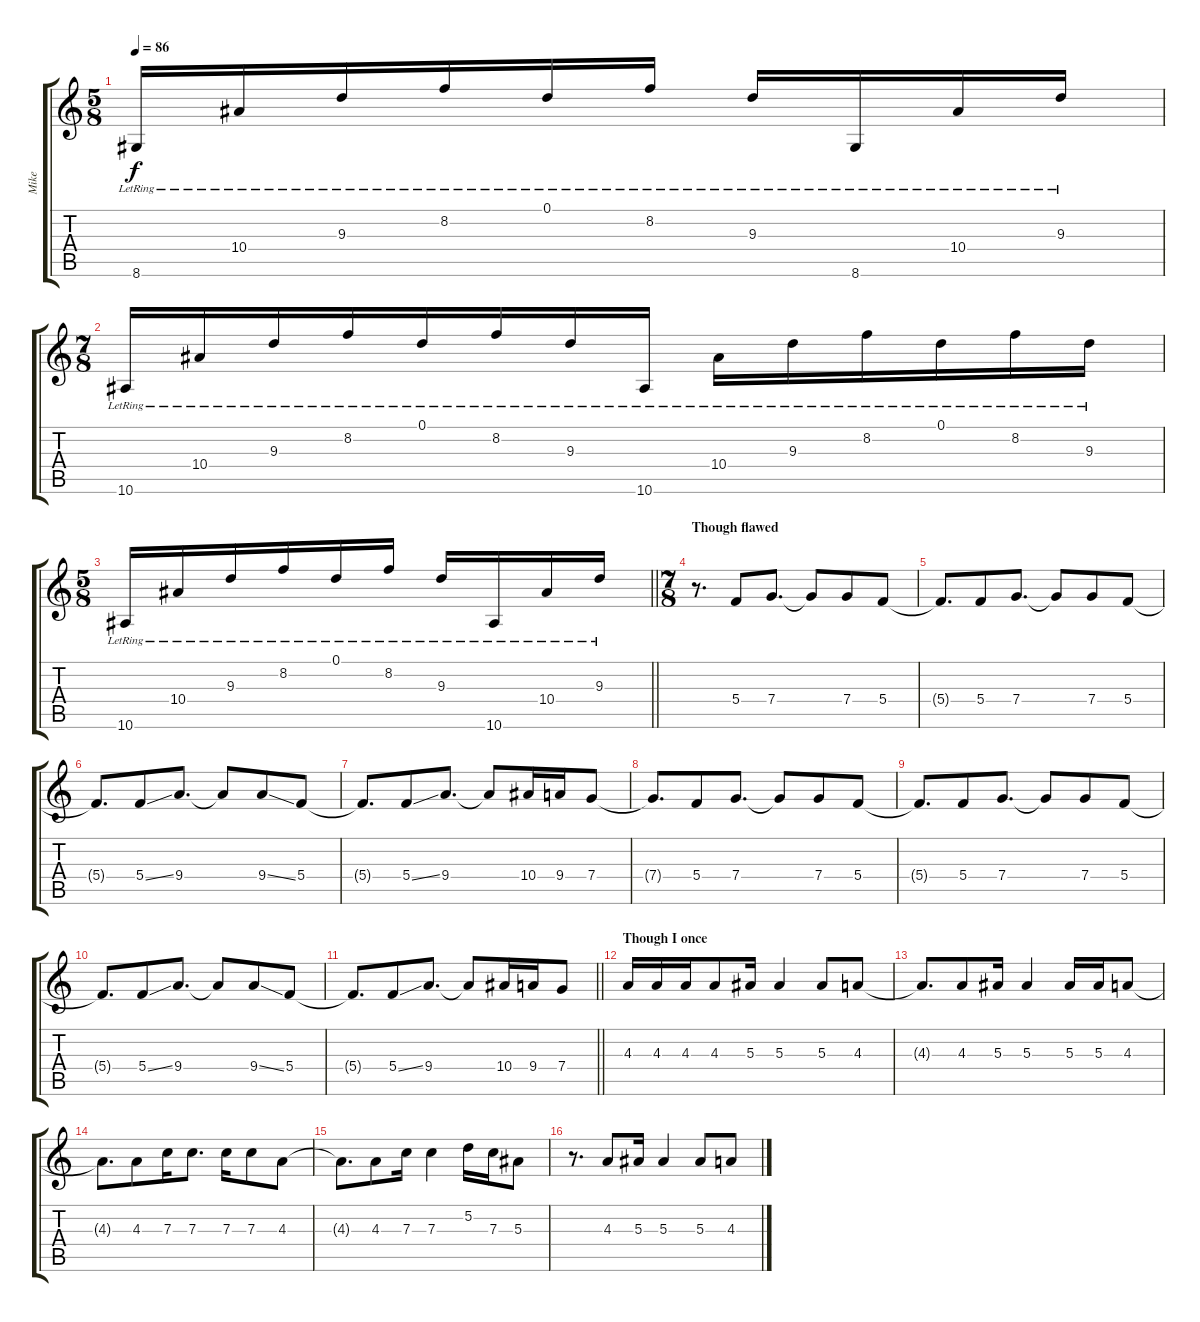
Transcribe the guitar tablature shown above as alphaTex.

\track ("Mike" "Mike") {instrument electricguitarclean}
\staff {score tabs}
\tuning (D4 A3 F3 C3 G2 C2) {hide}
\ts (5 8)
\tempo 86
\clef g2
\ks c
8.6{lr}.16{dy f} 10.4{lr}.16 9.3{lr}.16 8.2{lr}.16 0.1{lr}.16 8.2{lr}.16 9.3{lr}.16 8.6{lr}.16 10.4{lr}.16 9.3{lr}.16 |
\ts (7 8)
10.6{lr}.16 10.4{lr}.16 9.3{lr}.16 8.2{lr}.16 0.1{lr}.16 8.2{lr}.16 9.3{lr}.16 10.6{lr}.16 10.4{lr}.16 9.3{lr}.16 8.2{lr}.16 0.1{lr}.16 8.2{lr}.16 9.3{lr}.16 |
\ts (5 8)
\barLineRight lightlight
10.6{lr}.16 10.4{lr}.16 9.3{lr}.16 8.2{lr}.16 0.1{lr}.16 8.2{lr}.16 9.3{lr}.16 10.6{lr}.16 10.4{lr}.16 9.3{lr}.16 |
\ts (7 8)
\section ("" "Though flawed")
r.8{d instrument distortionguitar} 5.4.8 7.4.8{d} 7.4{t}.8 7.4.8 5.4.8 |
5.4{t}.8{d} 5.4.8 7.4.8{d} 7.4{t}.8 7.4.8 5.4.8 |
5.4{t}.8{d} 5.4{ss}.8 9.4.8{d} 9.4{t}.8 9.4{ss}.8 5.4.8 |
5.4{t}.8{d} 5.4{ss}.8 9.4.8{d} 9.4{t}.8 10.4.16 9.4.16 7.4.8 |
7.4{t}.8{d} 5.4.8 7.4.8{d} 7.4{t}.8 7.4.8 5.4.8 |
5.4{t}.8{d} 5.4.8 7.4.8{d} 7.4{t}.8 7.4.8 5.4.8 |
5.4{t}.8{d} 5.4{ss}.8 9.4.8{d} 9.4{t}.8 9.4{ss}.8 5.4.8 |
\barLineRight lightlight
5.4{t}.8{d} 5.4{ss}.8 9.4.8{d} 9.4{t}.8 10.4.16 9.4.16 7.4.8 |
\section ("" "Though I once")
4.3.16 4.3.16 4.3.16 4.3.8 5.3.16 5.3.4 5.3.8 4.3.8 |
4.3{t}.8{d} 4.3.8 5.3.16 5.3.4 5.3.16 5.3.16 4.3.8 |
4.3{t}.8{d} 4.3.8 7.3.16 7.3.8{d} 7.3.16 7.3.8 4.3.8 |
4.3{t}.8{d} 4.3.8 7.3.16 7.3.4 5.2.16 7.3.16 5.3.8 |
r.8{d} 4.3.8 5.3.16 5.3.4 5.3.8 4.3.8
